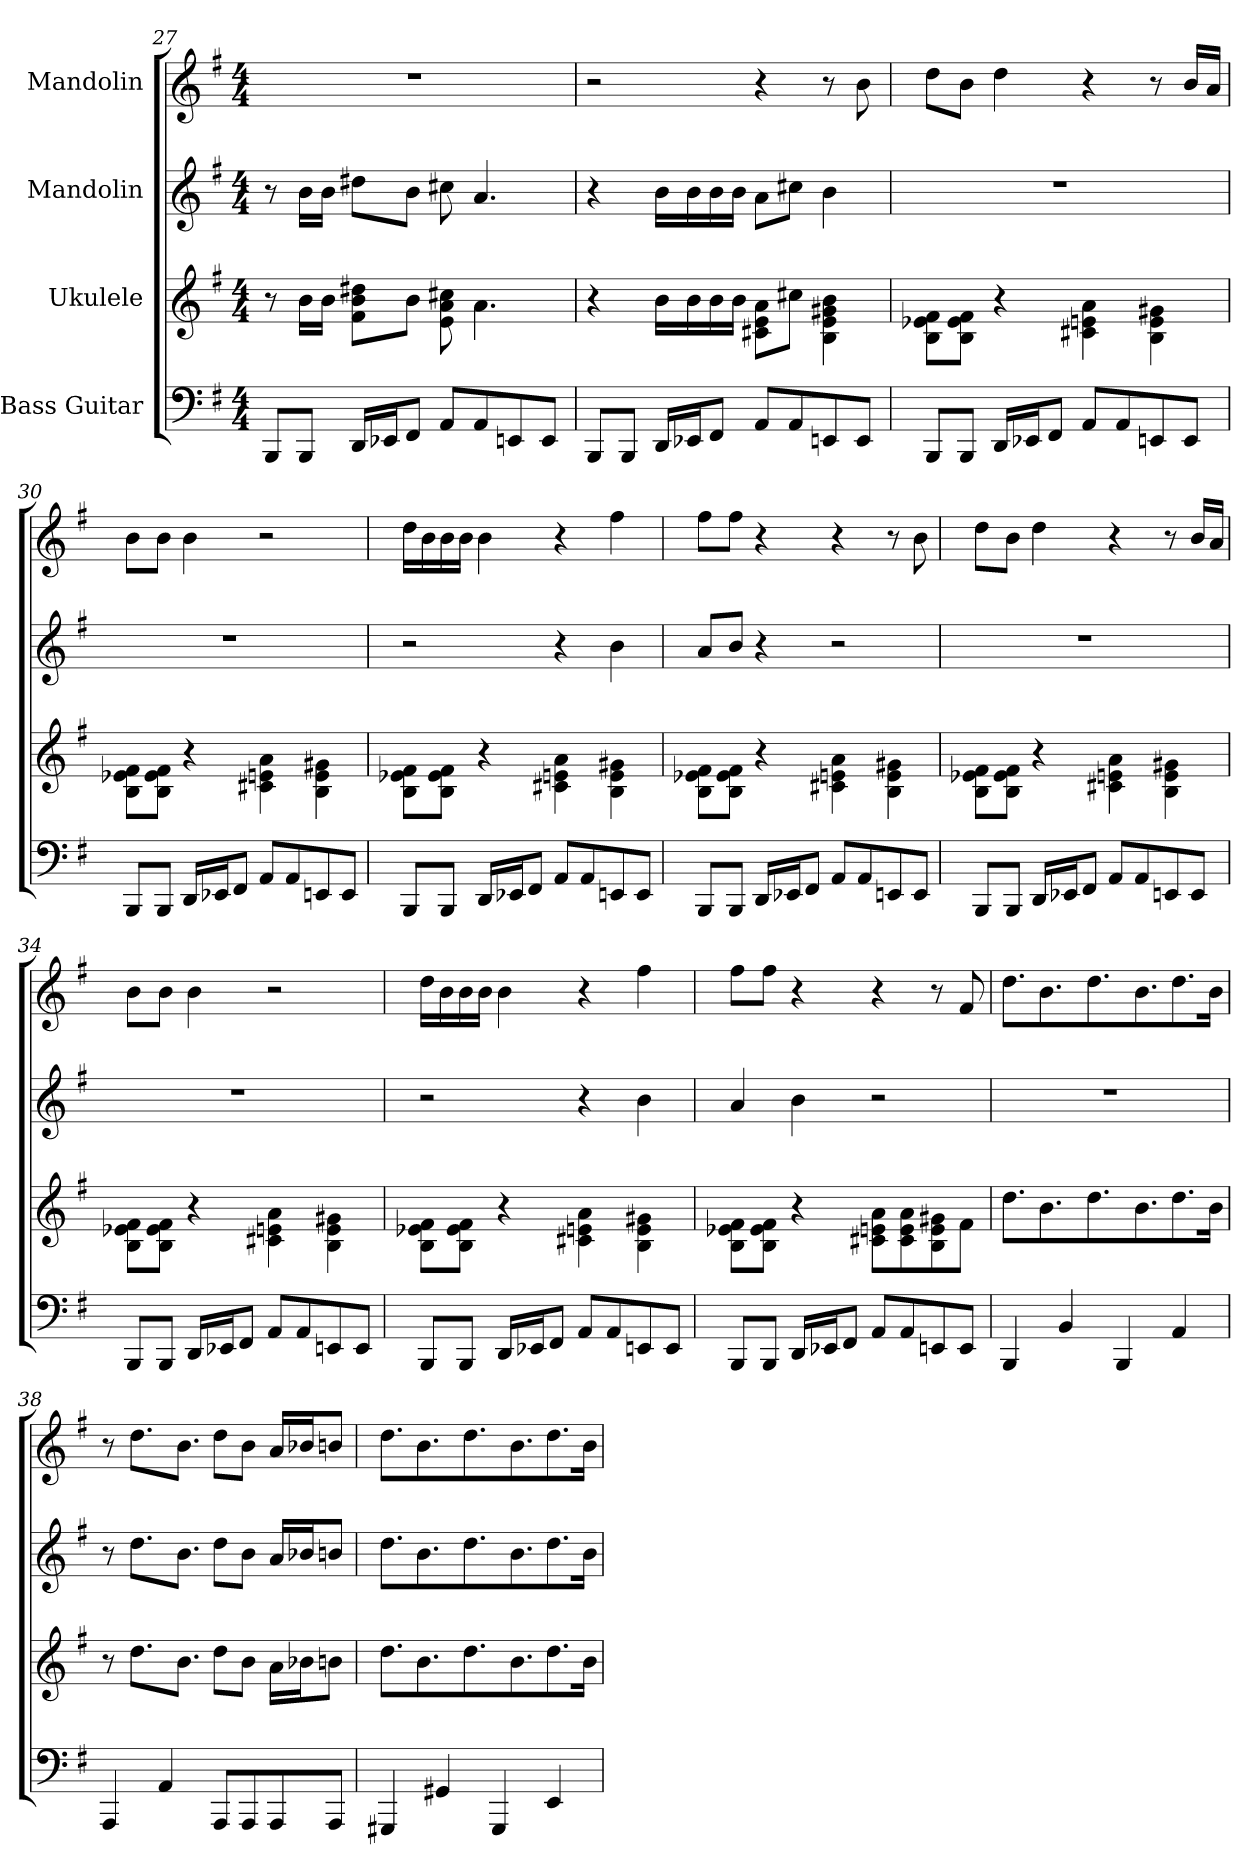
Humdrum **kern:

**kern	**kern	**kern	**kern
*part4	*part3	*part2	*part1
*staff4	*staff3	*staff2	*staff1
*I"Bass Guitar	*I"Ukulele	*I"Mandolin	*I"Mandolin
*	*	*clefG2	*clefG2
*k[f#]	*k[f#]	*k[f#]	*k[f#]
*G:	*G:	*G:	*G:
*M4/4	*M4/4	*M4/4	*M4/4
=27	=27	=27	=27
8BBBi/L	8r	8r	1r
8BBBi/J	16bj\LL	16bZ\LL	.
.	16bj\JJ	16bZ\JJ	.
16DDi/LL	8f#j\ 8bj 8dd#jL	8dd#XZ\L	.
16EE-i/J	.	.	.
8FF#i/J	8bj\J	8bZ\J	.
8AAi/L	8ej\ 8aj 8cc#j	8cc#XZ\	.
8AAi/	4.aj\	4.aZ/	.
8EEi/	.	.	.
8EEi/J	.	.	.
!!LO:LB:g=z
=28	=28	=28	=28
8BBBi/L	4r	4r	2r
8BBBi/J	.	.	.
16DDi/LL	16bj\LL	16bZ\LL	.
16EE-i/J	16bj\	16bZ\	.
8FF#i/J	16bj\	16bZ\	.
.	16bj\JJ	16bZ\JJ	.
8AAi/L	8c#j\ 8ej 8ajL	8aZ\L	4r
8AAi/	8cc#j\J	8cc#XZ\J	.
8EEi/	4Bj\ 4ej 4g#j 4bj	4bZ\	8r
8EEi/J	.	.	8bV\
=29	=29	=29	=29
8BBBi/L	8Bj\ 8e-j 8f#jL	1r	8ddV\L
8BBBi/J	8Bj\ 8e-j 8f#jJ	.	8bV\J
16DDi/LL	4r	.	4ddV\
16EE-i/J	.	.	.
8FF#i/J	.	.	.
8AAi/L	4c#j\ 4ej 4aj	.	4r
8AAi/	.	.	.
8EEi/	4Bj\ 4ej 4g#j	.	8r
8EEi/J	.	.	16bV/LL
.	.	.	16aV/JJ
=30	=30	=30	=30
8BBBi/L	8Bj\ 8e-j 8f#jL	1r	8bV\L
8BBBi/J	8Bj\ 8e-j 8f#jJ	.	8bV\J
16DDi/LL	4r	.	4bV\
16EE-i/J	.	.	.
8FF#i/J	.	.	.
8AAi/L	4c#j\ 4ej 4aj	.	2r
8AAi/	.	.	.
8EEi/	4Bj\ 4ej 4g#j	.	.
8EEi/J	.	.	.
=31	=31	=31	=31
8BBBi/L	8Bj\ 8e-j 8f#jL	2r	16ddV\LL
.	.	.	16bV\
8BBBi/J	8Bj\ 8e-j 8f#jJ	.	16bV\
.	.	.	16bV\JJ
16DDi/LL	4r	.	4bV\
16EE-i/J	.	.	.
8FF#i/J	.	.	.
8AAi/L	4c#j\ 4ej 4aj	4r	4r
8AAi/	.	.	.
8EEi/	4Bj\ 4ej 4g#j	4bZ\	4ff#V\
8EEi/J	.	.	.
=32	=32	=32	=32
8BBBi/L	8Bj\ 8e-j 8f#jL	8aZ/L	8ff#V\L
8BBBi/J	8Bj\ 8e-j 8f#jJ	8bZ/J	8ff#V\J
16DDi/LL	4r	4r	4r
16EE-i/J	.	.	.
8FF#i/J	.	.	.
8AAi/L	4c#j\ 4ej 4aj	2r	4r
8AAi/	.	.	.
8EEi/	4Bj\ 4ej 4g#j	.	8r
8EEi/J	.	.	8bV\
!!LO:LB:g=z
=33	=33	=33	=33
8BBBi/L	8Bj\ 8e-j 8f#jL	1r	8ddV\L
8BBBi/J	8Bj\ 8e-j 8f#jJ	.	8bV\J
16DDi/LL	4r	.	4ddV\
16EE-i/J	.	.	.
8FF#i/J	.	.	.
8AAi/L	4c#j\ 4ej 4aj	.	4r
8AAi/	.	.	.
8EEi/	4Bj\ 4ej 4g#j	.	8r
8EEi/J	.	.	16bV/LL
.	.	.	16aV/JJ
=34	=34	=34	=34
8BBBi/L	8Bj\ 8e-j 8f#jL	1r	8bV\L
8BBBi/J	8Bj\ 8e-j 8f#jJ	.	8bV\J
16DDi/LL	4r	.	4bV\
16EE-i/J	.	.	.
8FF#i/J	.	.	.
8AAi/L	4c#j\ 4ej 4aj	.	2r
8AAi/	.	.	.
8EEi/	4Bj\ 4ej 4g#j	.	.
8EEi/J	.	.	.
=35	=35	=35	=35
8BBBi/L	8Bj\ 8e-j 8f#jL	2r	16ddV\LL
.	.	.	16bV\
8BBBi/J	8Bj\ 8e-j 8f#jJ	.	16bV\
.	.	.	16bV\JJ
16DDi/LL	4r	.	4bV\
16EE-i/J	.	.	.
8FF#i/J	.	.	.
8AAi/L	4c#j\ 4ej 4aj	4r	4r
8AAi/	.	.	.
8EEi/	4Bj\ 4ej 4g#j	4bZ\	4ff#V\
8EEi/J	.	.	.
=36	=36	=36	=36
8BBBi/L	8Bj\ 8e-j 8f#jL	4aZ/	8ff#V\L
8BBBi/J	8Bj\ 8e-j 8f#jJ	.	8ff#V\J
16DDi/LL	4r	4bZ\	4r
16EE-i/J	.	.	.
8FF#i/J	.	.	.
8AAi/L	8c#j\ 8ej 8ajL	2r	4r
8AAi/	8c#j\ 8ej 8aj	.	.
8EEi/	8Bj\ 8ej 8g#j	.	8r
8EEi/J	8f#j\J	.	8f#V/
=37	=37	=37	=37
4BBBi/	8.ddj\L	1r	8.ddV\L
.	8.bj\	.	8.bV\
4BBi/	.	.	.
.	8.ddj\	.	8.ddV\
4BBBi/	.	.	.
.	8.bj\	.	8.bV\
4AAi/	8.ddj\	.	8.ddV\
.	16bj\Jk	.	16bV\Jk
!!LO:PB:g=z
=38	=38	=38	=38
4AAAi/	8r	8r	8r
.	8.ddj\L	8.ddZ\L	8.ddV\L
4AAi/	.	.	.
.	8.bj\J	8.bZ\J	8.bV\J
8AAAi/L	8ddj\L	8ddZ\L	8ddV\L
8AAAi/	8bj\J	8bZ\J	8bV\J
8AAAi/	16aj\LL	16aZ/LL	16aV/LL
.	16b-j\J	16b-XZ/J	16b-XV/J
8AAAi/J	8bj\J	8bnZ/J	8bnV/J
=39	=39	=39	=39
4GGG#i/	8.ddj\L	8.ddZ\L	8.ddV\L
.	8.bj\	8.bZ\	8.bV\
4GG#i/	.	.	.
.	8.ddj\	8.ddZ\	8.ddV\
4GGG#i/	.	.	.
.	8.bj\	8.bZ\	8.bV\
4EEi/	8.ddj\	8.ddZ\	8.ddV\
.	16bj\Jk	16bZ\Jk	16bV\Jk
=	=	=	=
*-	*-	*-	*-
